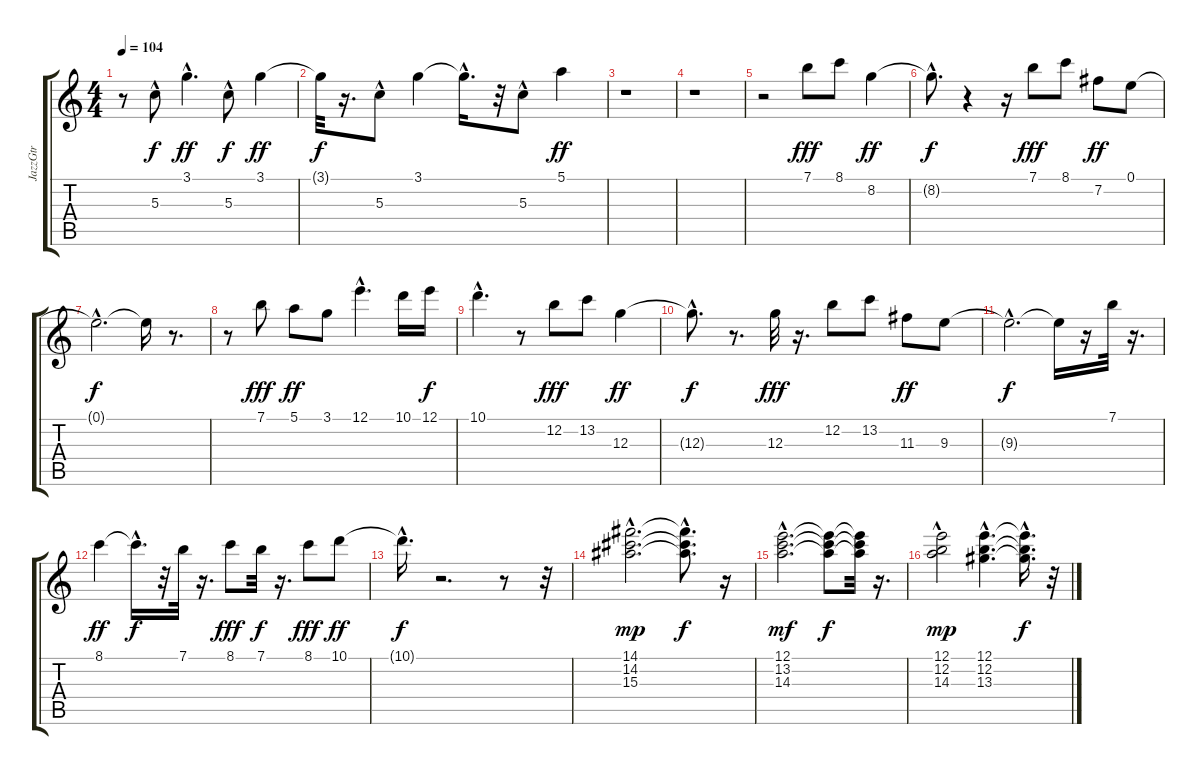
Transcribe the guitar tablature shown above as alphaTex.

\track ("JazzGtr" "JazzGtr") {instrument electricguitarjazz}
\staff {score tabs}
\tuning (E4 B3 G3 D3 A2 E2) {hide}
\ts (4 4)
\tempo 104
\clef g2
\ks c
r.8{dy ff} 5.3{hac}.8{dy f} 3.1{hac}.4{d dy ff} 5.3{hac}.8{dy f} 3.1.4{dy ff} |
3.1{t}.32{dy f} r.16{d} 5.3{hac}.8 3.1.4 3.1{hac t}.16{d} r.32 5.3{hac}.8 5.1.4{dy ff} |
r.1 |
r.1 |
r.2 7.1.8{dy fff} 8.1.8 8.2.4{dy ff} |
8.2{hac t}.8{d dy f} r.4 r.16 7.1.8{dy fff} 8.1.8 7.2.8{dy ff} 0.1.8 |
0.1{hac t}.2{d dy f} 0.1{t}.16 r.8{d} |
r.8 7.1.8{dy fff} 5.1.8{dy ff} 3.1.8 12.1{hac}.4{d} 10.1.16 12.1.16{dy f} |
10.1{hac}.4{d} r.8 12.2.8{dy fff} 13.2.8 12.3.4{dy ff} |
12.3{hac t}.8{d dy f} r.8{d} 12.3.32{dy fff} r.16{d} 12.2.8 13.2.8 11.3.8{dy ff} 9.3.8 |
9.3{hac t}.2{d dy f} 9.3{t}.16 r.16 7.1.32 r.16{d} |
8.1.4{dy ff} 8.1{hac t}.16{d dy f} r.32 7.1.32 r.16{d} 8.1.8{dy fff} 7.1.32{dy f} r.16{d} 8.1.8{dy fff} 10.1.8{dy ff} |
10.1{hac t}.16{d dy f} r.2{d} r.8 r.32 |
(14.1{hac} 14.2{hac} 15.3{hac}).2{d dy mp} (14.1{hac t} 14.2{hac t} 15.3{hac t}).8{d dy f} r.16 |
(12.1{hac} 13.2{hac} 14.3{hac}).2{d dy mf} (12.1{t} 13.2{t} 14.3{t}).8{dy f} (12.1{t} 13.2{t} 14.3{t}).32 r.16{d} |
(12.1 12.2 14.3{hac}).2{dy mp} (12.1{hac} 12.2{hac} 13.3{hac}).4{d} (12.1{hac t} 12.2{hac t} 13.3{t}).16{d dy f} r.32
